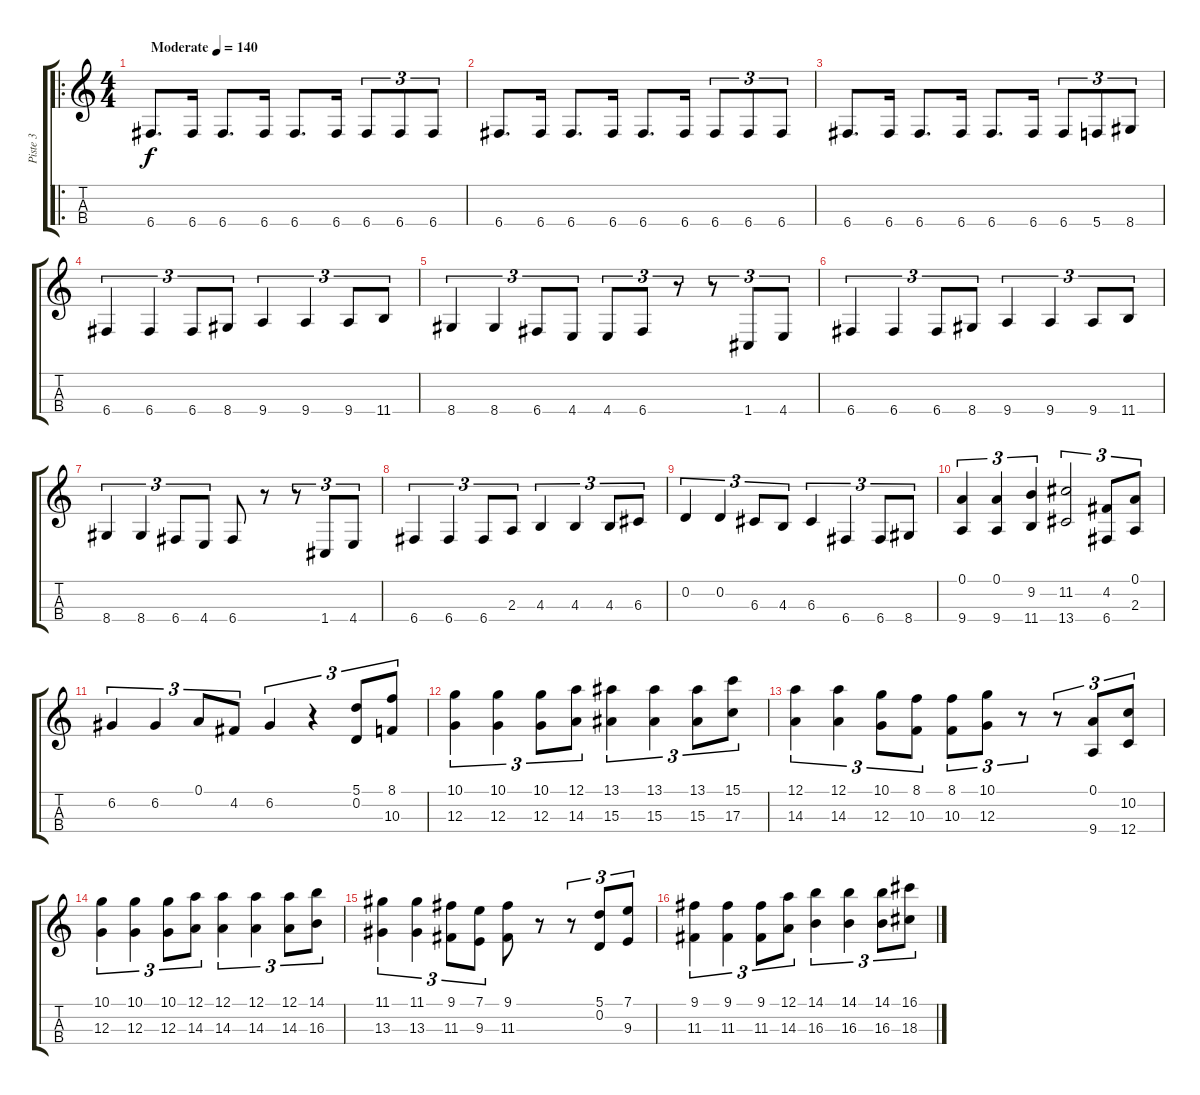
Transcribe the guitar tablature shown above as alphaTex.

\track ("Piste 3" "Piste 3") {instrument cello}
\staff {score tabs}
\tuning (A4 D4 G3 C3) {hide}
\ro
\ts (4 4)
\tempo (140 "Moderate")
\clef g2
\ks c
6.4.8{d dy f instrument cello} 6.4.16 6.4.8{d} 6.4.16 6.4.8{d} 6.4.16 6.4.8{tu (3 2)} 6.4.8{tu (3 2)} 6.4.8{tu (3 2)} |
6.4.8{d} 6.4.16 6.4.8{d} 6.4.16 6.4.8{d} 6.4.16 6.4.8{tu (3 2)} 6.4.8{tu (3 2)} 6.4.8{tu (3 2)} |
6.4.8{d} 6.4.16 6.4.8{d} 6.4.16 6.4.8{d} 6.4.16 6.4.8{tu (3 2)} 5.4.8{tu (3 2)} 8.4.8{tu (3 2)} |
6.4.4{tu (3 2)} 6.4.4{tu (3 2)} 6.4.8{tu (3 2)} 8.4.8{tu (3 2)} 9.4.4{tu (3 2)} 9.4.4{tu (3 2)} 9.4.8{tu (3 2)} 11.4.8{tu (3 2)} |
8.4.4{tu (3 2)} 8.4.4{tu (3 2)} 6.4.8{tu (3 2)} 4.4.8{tu (3 2)} 4.4.8{tu (3 2)} 6.4.8{tu (3 2)} r.8{tu (3 2)} r.8{tu (3 2)} 1.4.8{tu (3 2)} 4.4.8{tu (3 2)} |
6.4.4{tu (3 2)} 6.4.4{tu (3 2)} 6.4.8{tu (3 2)} 8.4.8{tu (3 2)} 9.4.4{tu (3 2)} 9.4.4{tu (3 2)} 9.4.8{tu (3 2)} 11.4.8{tu (3 2)} |
8.4.4{tu (3 2)} 8.4.4{tu (3 2)} 6.4.8{tu (3 2)} 4.4.8{tu (3 2)} 6.4.8 r.8 r.8{tu (3 2)} 1.4.8{tu (3 2)} 4.4.8{tu (3 2)} |
6.4.4{tu (3 2)} 6.4.4{tu (3 2)} 6.4.8{tu (3 2)} 2.3.8{tu (3 2)} 4.3.4{tu (3 2)} 4.3.4{tu (3 2)} 4.3.8{tu (3 2)} 6.3.8{tu (3 2)} |
0.2.4{tu (3 2)} 0.2.4{tu (3 2)} 6.3.8{tu (3 2)} 4.3.8{tu (3 2)} 6.3.4{tu (3 2)} 6.4.4{tu (3 2)} 6.4.8{tu (3 2)} 8.4.8{tu (3 2)} |
(0.1 9.4).4{tu (3 2)} (0.1 9.4).4{tu (3 2)} (9.2 11.4).4{tu (3 2)} (11.2 13.4).2{tu (3 2)} (4.2 6.4).8{tu (3 2)} (0.1 2.3).8{tu (3 2)} |
6.2.4{tu (3 2)} 6.2.4{tu (3 2)} 0.1.8{tu (3 2)} 4.2.8{tu (3 2)} 6.2.4{tu (3 2)} r.4{tu (3 2)} (5.1 0.2).8{tu (3 2)} (8.1 10.3).8{tu (3 2)} |
(10.1 12.3).4{tu (3 2)} (10.1 12.3).4{tu (3 2)} (10.1 12.3).8{tu (3 2)} (12.1 14.3).8{tu (3 2)} (13.1 15.3).4{tu (3 2)} (13.1 15.3).4{tu (3 2)} (13.1 15.3).8{tu (3 2)} (15.1 17.3).8{tu (3 2)} |
(12.1 14.3).4{tu (3 2)} (12.1 14.3).4{tu (3 2)} (10.1 12.3).8{tu (3 2)} (8.1 10.3).8{tu (3 2)} (8.1 10.3).8{tu (3 2)} (10.1 12.3).8{tu (3 2)} r.8{tu (3 2)} r.8{tu (3 2)} (0.1 9.4).8{tu (3 2)} (10.2 12.4).8{tu (3 2)} |
(10.1 12.3).4{tu (3 2)} (10.1 12.3).4{tu (3 2)} (10.1 12.3).8{tu (3 2)} (12.1 14.3).8{tu (3 2)} (12.1 14.3).4{tu (3 2)} (12.1 14.3).4{tu (3 2)} (12.1 14.3).8{tu (3 2)} (14.1 16.3).8{tu (3 2)} |
(11.1 13.3).4{tu (3 2)} (11.1 13.3).4{tu (3 2)} (9.1 11.3).8{tu (3 2)} (7.1 9.3).8{tu (3 2)} (9.1 11.3).8 r.8 r.8{tu (3 2)} (5.1 0.2).8{tu (3 2)} (7.1 9.3).8{tu (3 2)} |
(9.1 11.3).4{tu (3 2)} (9.1 11.3).4{tu (3 2)} (9.1 11.3).8{tu (3 2)} (12.1 14.3).8{tu (3 2)} (14.1 16.3).4{tu (3 2)} (14.1 16.3).4{tu (3 2)} (14.1 16.3).8{tu (3 2)} (16.1 18.3).8{tu (3 2)}
